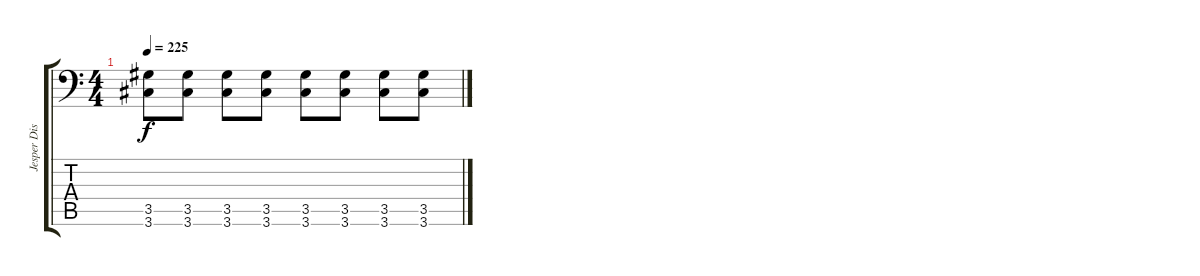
\track ("Jesper Dist." "Jesper Dis") {instrument distortionguitar}
\staff {score tabs}
\tuning (C4 G3 Eb3 Bb2 F2 Bb1) {hide}
\ts (4 4)
\tempo 225
\clef f4
\ks c
(3.5 3.6).8{dy f} (3.5 3.6).8 (3.5 3.6).8 (3.5 3.6).8 (3.5 3.6).8 (3.5 3.6).8 (3.5 3.6).8 (3.5 3.6).8
